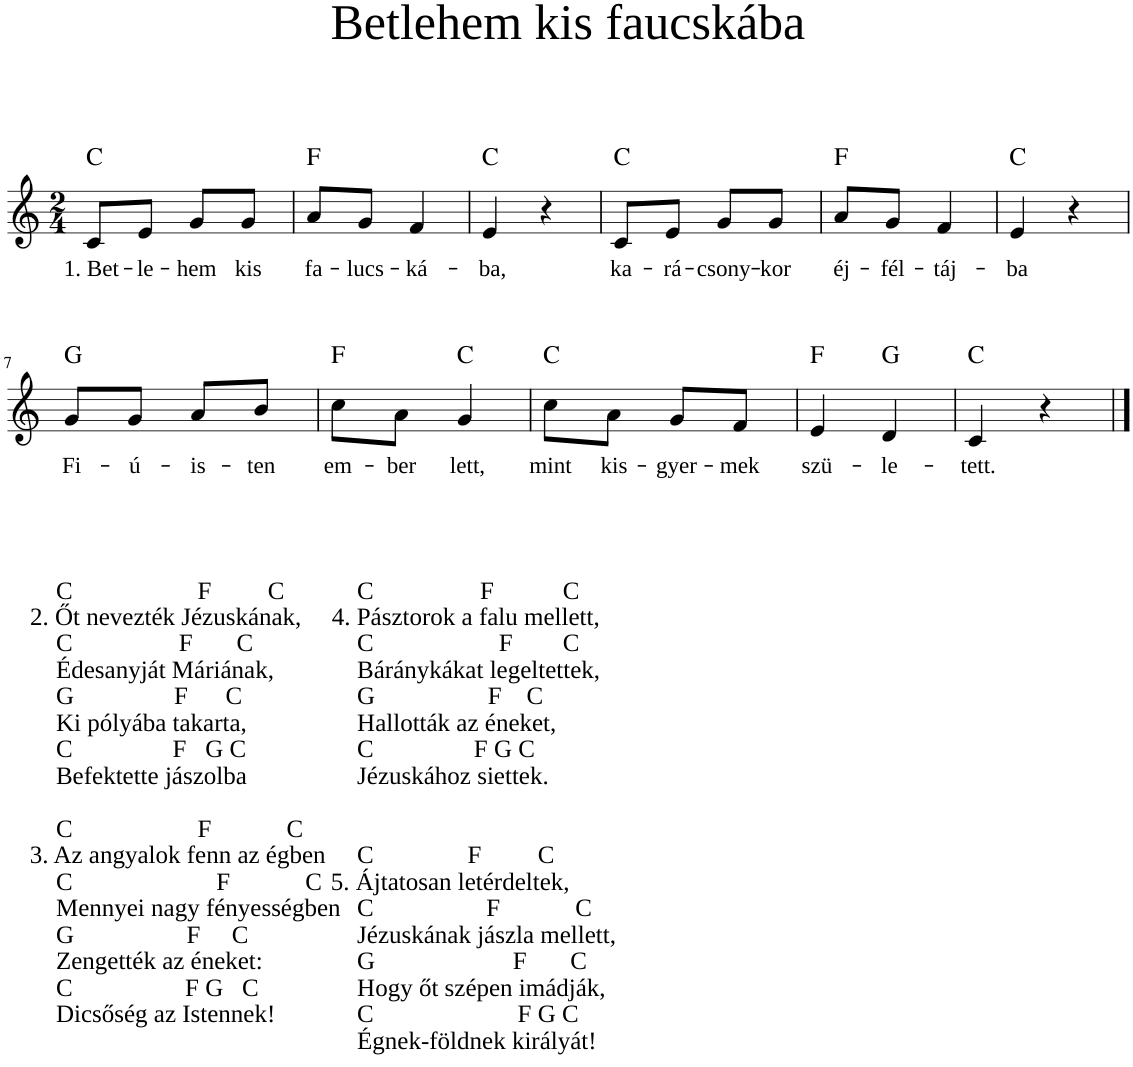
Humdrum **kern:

**kern	**text	**harte
*part1	*part1	*part1
*staff1	*staff1	*
*I"Voice	*	*
*clefG2	*	*
*k[]	*	*
*M2/4	*	*
=1	=1	=1
!	!LO:LY:b	!
8c/L	1. Bet-	C:maj
!	!LO:LY:b	!
8e/J	-le-	.
!	!LO:LY:b	!
8g/L	-hem	.
!	!LO:LY:b	!
8g/J	kis	.
=2	=2	=2
!	!LO:LY:b	!
8a/L	fa-	F:maj
!	!LO:LY:b	!
8g/J	-lucs-	.
!	!LO:LY:b	!
4f/	-ká-	.
=3	=3	=3
!	!LO:LY:b	!
4e/	-ba,	C:maj
4r	.	.
=4	=4	=4
!	!LO:LY:b	!
8c/L	ka-	C:maj
!	!LO:LY:b	!
8e/J	-rá-	.
!	!LO:LY:b	!
8g/L	-csony-	.
!	!LO:LY:b	!
8g/J	-kor	.
=5	=5	=5
!	!LO:LY:b	!
8a/L	éj-	F:maj
!	!LO:LY:b	!
8g/J	-fél-	.
!	!LO:LY:b	!
4f/	-táj-	.
=6	=6	=6
!	!LO:LY:b	!
4e/	-ba	C:maj
4r	.	.
!!LO:LB:g=z
=7	=7	=7
!	!LO:LY:b	!
8g/L	Fi-	G:maj
!	!LO:LY:b	!
8g/J	-ú-	.
!	!LO:LY:b	!
8a/L	-is-	.
!	!LO:LY:b	!
8b/J	-ten	.
=8	=8	=8
!	!LO:LY:b	!
8cc\L	em-	F:maj
!	!LO:LY:b	!
8a\J	-ber	.
!	!LO:LY:b	!
4g/	lett,	C:maj
=9	=9	=9
!	!LO:LY:b	!
8cc\L	mint	C:maj
!	!LO:LY:b	!
8a\J	kis-	.
!	!LO:LY:b	!
8g/L	-gyer-	.
!	!LO:LY:b	!
8f/J	-mek	.
=10	=10	=10
!	!LO:LY:b	!
4e/	szü-	F:maj
!	!LO:LY:b	!
4d/	-le-	G:maj
=11	=11	=11
!	!LO:LY:b	!
4c/	-tett.	C:maj
4r	.	.
==	==	==
*-	*-	*-
